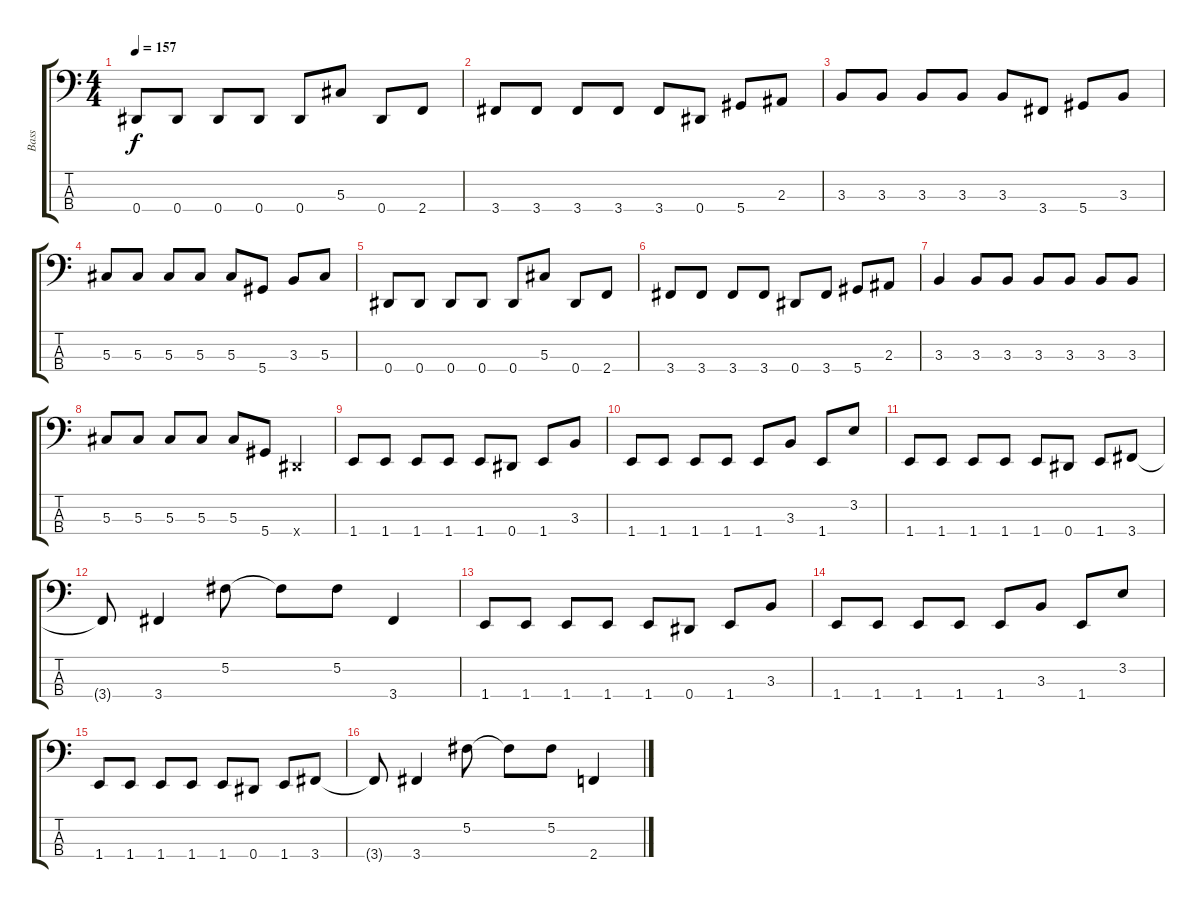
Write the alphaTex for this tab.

\track ("Bass" "Bass") {instrument electricbasspick}
\staff {score tabs}
\tuning (Gb2 Db2 Ab1 Eb1) {hide}
\ts (4 4)
\tempo 157
\clef f4
\ks c
0.4.8{dy f} 0.4.8 0.4.8 0.4.8 0.4.8 5.3.8 0.4.8 2.4.8 |
3.4.8 3.4.8 3.4.8 3.4.8 3.4.8 0.4.8 5.4.8 2.3.8 |
3.3.8 3.3.8 3.3.8 3.3.8 3.3.8 3.4.8 5.4.8 3.3.8 |
5.3.8 5.3.8 5.3.8 5.3.8 5.3.8 5.4.8 3.3.8 5.3.8 |
0.4.8 0.4.8 0.4.8 0.4.8 0.4.8 5.3.8 0.4.8 2.4.8 |
3.4.8 3.4.8 3.4.8 3.4.8 0.4.8 3.4.8 5.4.8 2.3.8 |
3.3.4 3.3.8 3.3.8 3.3.8 3.3.8 3.3.8 3.3.8 |
5.3.8 5.3.8 5.3.8 5.3.8 5.3.8 5.4.8 0.4{x}.4 |
1.4.8 1.4.8 1.4.8 1.4.8 1.4.8 0.4.8 1.4.8 3.3.8 |
1.4.8 1.4.8 1.4.8 1.4.8 1.4.8 3.3.8 1.4.8 3.2.8 |
1.4.8 1.4.8 1.4.8 1.4.8 1.4.8 0.4.8 1.4.8 3.4.8 |
3.4{t}.8 3.4.4 5.2.8 5.2{t}.8 5.2.8 3.4.4 |
1.4.8 1.4.8 1.4.8 1.4.8 1.4.8 0.4.8 1.4.8 3.3.8 |
1.4.8 1.4.8 1.4.8 1.4.8 1.4.8 3.3.8 1.4.8 3.2.8 |
1.4.8 1.4.8 1.4.8 1.4.8 1.4.8 0.4.8 1.4.8 3.4.8 |
3.4{t}.8 3.4.4 5.2.8 5.2{t}.8 5.2.8 2.4.4
